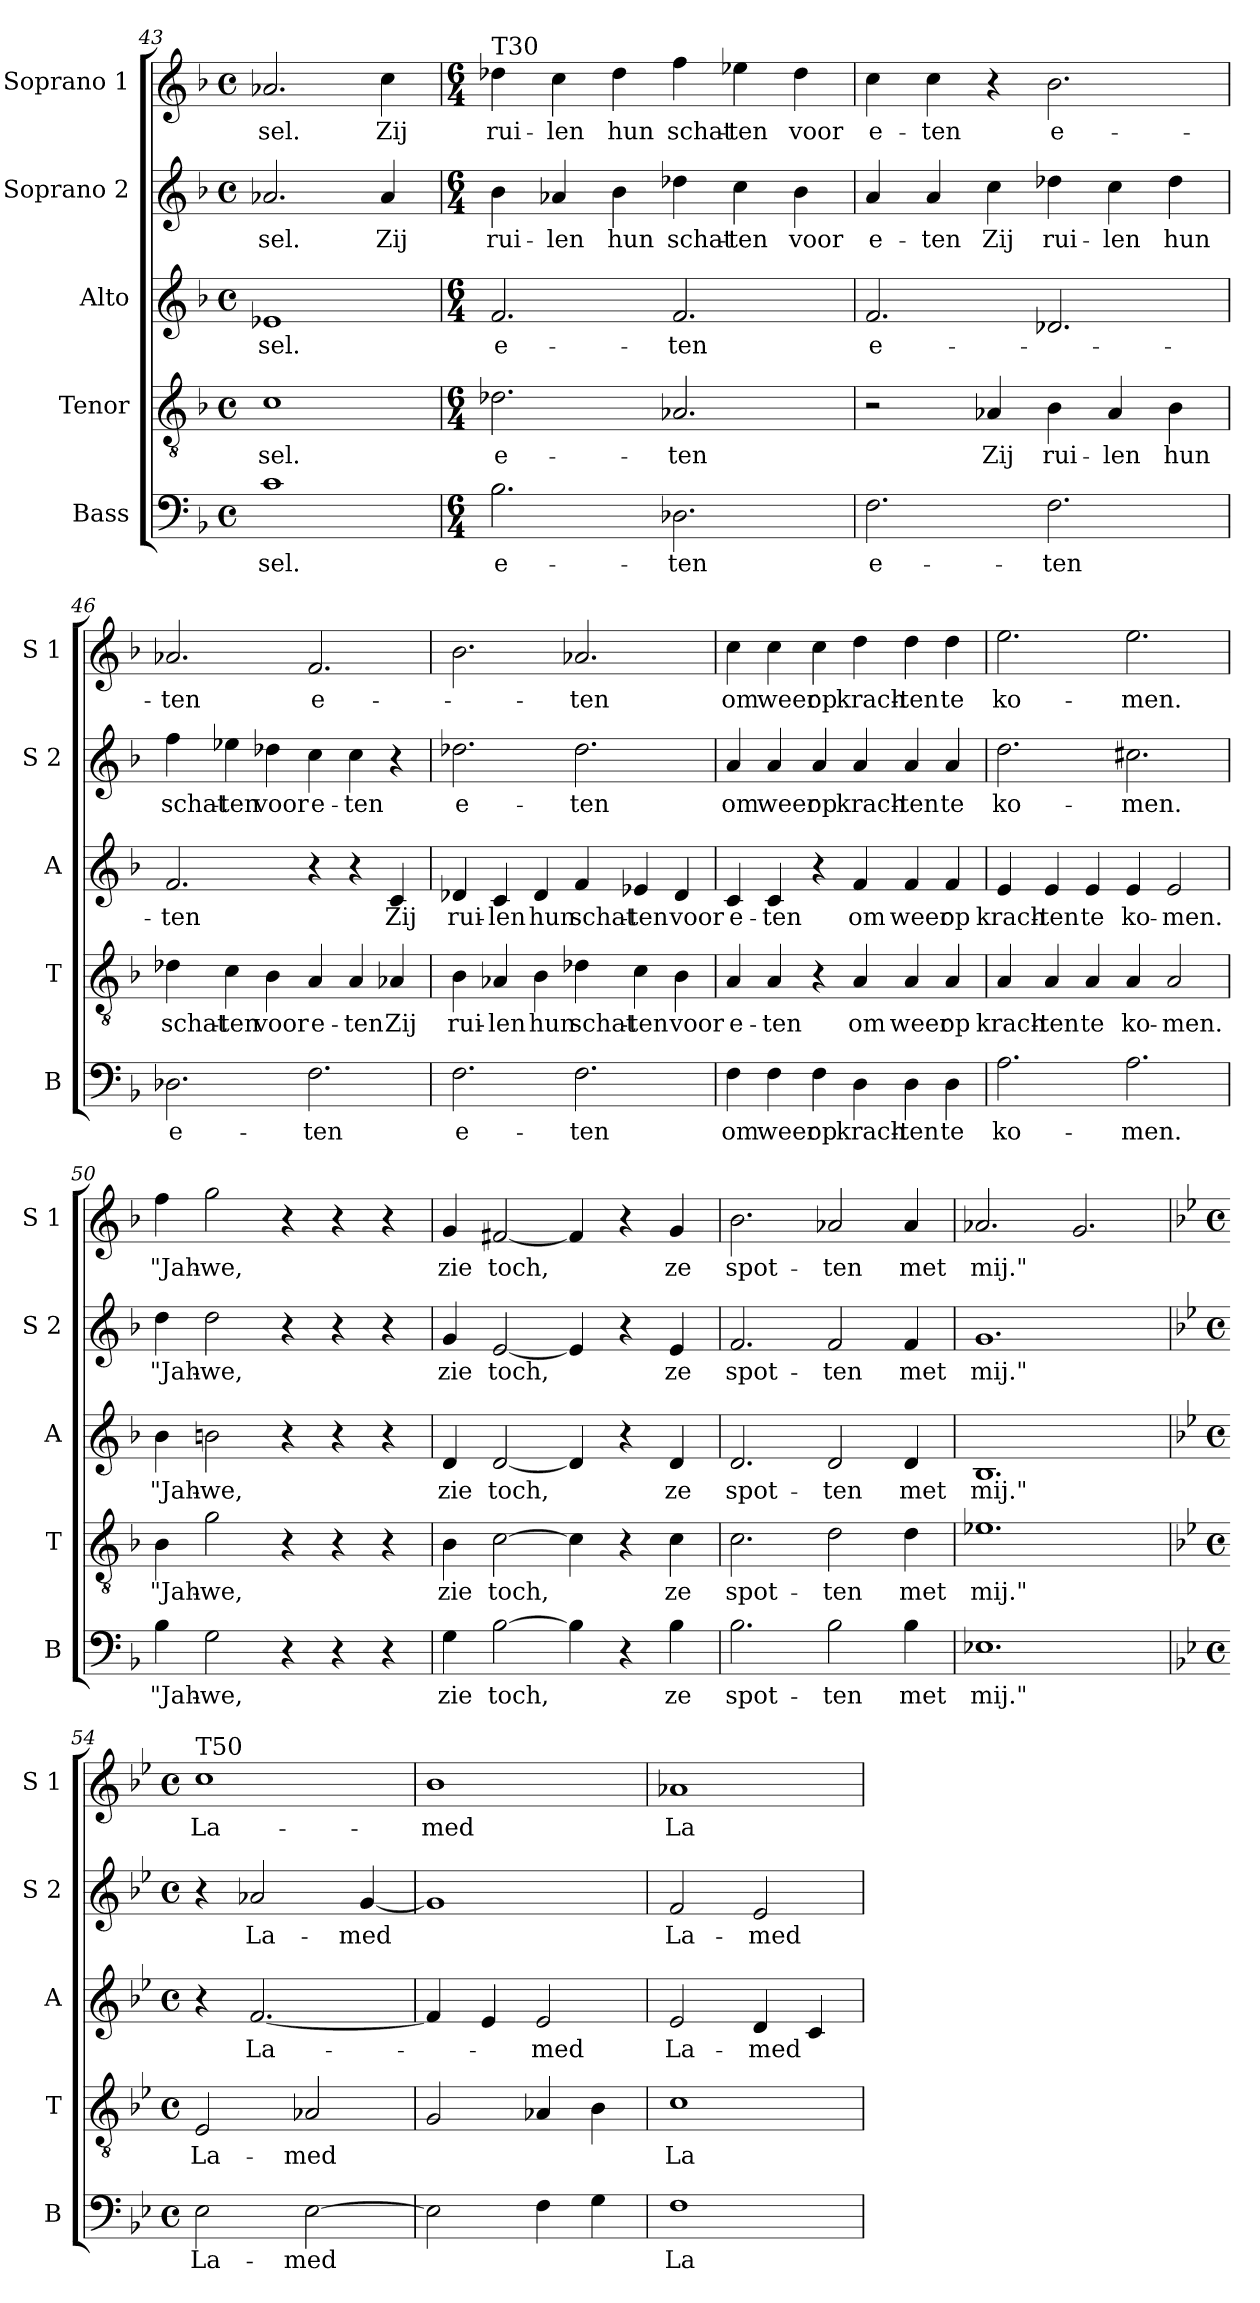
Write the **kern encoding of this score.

**kern	**text	**kern	**text	**kern	**text	**kern	**text	**kern	**text
*part5	*part5	*part4	*part4	*part3	*part3	*part2	*part2	*part1	*part1
*staff5	*staff5	*staff4	*staff4	*staff3	*staff3	*staff2	*staff2	*staff1	*staff1
*I"Bass	*	*I"Tenor	*	*I"Alto	*	*I"Soprano 2	*	*I"Soprano 1	*
*I'B	*	*I'T	*	*I'A	*	*I'S 2	*	*I'S 1	*
*clefF4	*	*clefGv2	*	*clefG2	*	*clefG2	*	*clefG2	*
*k[b-]	*	*k[b-]	*	*k[b-]	*	*k[b-]	*	*k[b-]	*
*F:	*	*F:	*	*F:	*	*F:	*	*F:	*
*M4/4	*	*M4/4	*	*M4/4	*	*M4/4	*	*M4/4	*
*met(c)	*	*met(c)	*	*met(c)	*	*met(c)	*	*met(c)	*
=43	=43	=43	=43	=43	=43	=43	=43	=43	=43
!	!LO:LY:b	!	!LO:LY:b	!	!LO:LY:b	!	!LO:LY:b	!	!LO:LY:b
1c	-sel.	1c	-sel.	1e-X	-sel.	2.a-X/	-sel.	2.a-X/	-sel.
!	!	!	!	!	!	!	!LO:LY:b	!	!LO:LY:b
.	.	.	.	.	.	4a-/	Zij	4cc\	Zij
!!LO:LB:g=z
=44	=44	=44	=44	=44	=44	=44	=44	=44	=44
*M6/4	*	*M6/4	*	*M6/4	*	*M6/4	*	*M6/4	*
!	!	!	!	!	!	!	!	!LO:TX:a:t=T30	!
!	!LO:LY:b	!	!LO:LY:b	!	!LO:LY:b	!	!LO:LY:b	!	!LO:LY:b
2.B-\	e-	2.d-X\	e-	2.f/	e-	4b-\	rui-	4dd-X\	rui-
!	!	!	!	!	!	!	!LO:LY:b	!	!LO:LY:b
.	.	.	.	.	.	4a-X/	-len	4cc\	-len
!	!	!	!	!	!	!	!LO:LY:b	!	!LO:LY:b
.	.	.	.	.	.	4b-\	hun	4dd-\	hun
!	!LO:LY:b	!	!LO:LY:b	!	!LO:LY:b	!	!LO:LY:b	!	!LO:LY:b
2.D-X\	-ten	2.A-X/	-ten	2.f/	-ten	4dd-X\	schat-	4ff\	schat-
!	!	!	!	!	!	!	!LO:LY:b	!	!LO:LY:b
.	.	.	.	.	.	4cc\	-ten	4ee-X\	-ten
!	!	!	!	!	!	!	!LO:LY:b	!	!LO:LY:b
.	.	.	.	.	.	4b-\	voor	4dd-\	voor
=45	=45	=45	=45	=45	=45	=45	=45	=45	=45
!	!LO:LY:b	!	!	!	!LO:LY:b	!	!LO:LY:b	!	!LO:LY:b
2.F\	e-	2r	.	2.f/	e-	4a/	e-	4cc\	e-
!	!	!	!	!	!	!	!LO:LY:b	!	!LO:LY:b
.	.	.	.	.	.	4a/	-ten	4cc\	-ten
!	!	!	!LO:LY:b	!	!	!	!LO:LY:b	!	!
.	.	4A-X/	Zij	.	.	4cc\	Zij	4r	.
!	!LO:LY:b	!	!LO:LY:b	!	!	!	!LO:LY:b	!	!LO:LY:b
2.F\	-ten	4B-\	rui-	2.d-X/	.	4dd-X\	rui-	2.b-\	e-
!	!	!	!LO:LY:b	!	!	!	!LO:LY:b	!	!
.	.	4A-/	-len	.	.	4cc\	-len	.	.
!	!	!	!LO:LY:b	!	!	!	!LO:LY:b	!	!
.	.	4B-\	hun	.	.	4dd-\	hun	.	.
=46	=46	=46	=46	=46	=46	=46	=46	=46	=46
!	!LO:LY:b	!	!LO:LY:b	!	!LO:LY:b	!	!LO:LY:b	!	!LO:LY:b
2.D-X\	e-	4d-X\	schat-	2.f/	-ten	4ff\	schat-	2.a-X/	-ten
!	!	!	!LO:LY:b	!	!	!	!LO:LY:b	!	!
.	.	4c\	-ten	.	.	4ee-X\	-ten	.	.
!	!	!	!LO:LY:b	!	!	!	!LO:LY:b	!	!
.	.	4B-\	voor	.	.	4dd-X\	voor	.	.
!	!LO:LY:b	!	!LO:LY:b	!	!	!	!LO:LY:b	!	!LO:LY:b
2.F\	-ten	4A/	e-	4r	.	4cc\	e-	2.f/	e-
!	!	!	!LO:LY:b	!	!	!	!LO:LY:b	!	!
.	.	4A/	-ten	4r	.	4cc\	-ten	.	.
!	!	!	!LO:LY:b	!	!LO:LY:b	!	!	!	!
.	.	4A-X/	Zij	4c/	Zij	4r	.	.	.
=47	=47	=47	=47	=47	=47	=47	=47	=47	=47
!	!LO:LY:b	!	!LO:LY:b	!	!LO:LY:b	!	!LO:LY:b	!	!
2.F\	e-	4B-\	rui-	4d-X/	rui-	2.dd-X\	e-	2.b-\	.
!	!	!	!LO:LY:b	!	!LO:LY:b	!	!	!	!
.	.	4A-X/	-len	4c/	-len	.	.	.	.
!	!	!	!LO:LY:b	!	!LO:LY:b	!	!	!	!
.	.	4B-\	hun	4d-/	hun	.	.	.	.
!	!LO:LY:b	!	!LO:LY:b	!	!LO:LY:b	!	!LO:LY:b	!	!LO:LY:b
2.F\	-ten	4d-X\	schat-	4f/	schat-	2.dd-\	-ten	2.a-X/	-ten
!	!	!	!LO:LY:b	!	!LO:LY:b	!	!	!	!
.	.	4c\	-ten	4e-X/	-ten	.	.	.	.
!	!	!	!LO:LY:b	!	!LO:LY:b	!	!	!	!
.	.	4B-\	voor	4d-/	voor	.	.	.	.
!!LO:LB:g=z
=48	=48	=48	=48	=48	=48	=48	=48	=48	=48
!	!LO:LY:b	!	!LO:LY:b	!	!LO:LY:b	!	!LO:LY:b	!	!LO:LY:b
4F\	om	4A/	e-	4c/	e-	4a/	om	4cc\	om
!	!LO:LY:b	!	!LO:LY:b	!	!LO:LY:b	!	!LO:LY:b	!	!LO:LY:b
4F\	weer	4A/	-ten	4c/	-ten	4a/	weer	4cc\	weer
!	!LO:LY:b	!	!	!	!	!	!LO:LY:b	!	!LO:LY:b
4F\	op	4r	.	4r	.	4a/	op	4cc\	op
!	!LO:LY:b	!	!LO:LY:b	!	!LO:LY:b	!	!LO:LY:b	!	!LO:LY:b
4D\	krach-	4A/	om	4f/	om	4a/	krach-	4dd\	krach-
!	!LO:LY:b	!	!LO:LY:b	!	!LO:LY:b	!	!LO:LY:b	!	!LO:LY:b
4D\	-ten	4A/	weer	4f/	weer	4a/	-ten	4dd\	-ten
!	!LO:LY:b	!	!LO:LY:b	!	!LO:LY:b	!	!LO:LY:b	!	!LO:LY:b
4D\	te	4A/	op	4f/	op	4a/	te	4dd\	te
=49	=49	=49	=49	=49	=49	=49	=49	=49	=49
!	!LO:LY:b	!	!LO:LY:b	!	!LO:LY:b	!	!LO:LY:b	!	!LO:LY:b
2.A\	ko-	4A/	krach-	4e/	krach-	2.dd\	ko-	2.ee\	ko-
!	!	!	!LO:LY:b	!	!LO:LY:b	!	!	!	!
.	.	4A/	-ten	4e/	-ten	.	.	.	.
!	!	!	!LO:LY:b	!	!LO:LY:b	!	!	!	!
.	.	4A/	te	4e/	te	.	.	.	.
!	!LO:LY:b	!	!LO:LY:b	!	!LO:LY:b	!	!LO:LY:b	!	!LO:LY:b
2.A\	-men.	4A/	ko-	4e/	ko-	2.cc#X\	-men.	2.ee\	-men.
!	!	!	!LO:LY:b	!	!LO:LY:b	!	!	!	!
.	.	2A/	-men.	2e/	-men.	.	.	.	.
=50	=50	=50	=50	=50	=50	=50	=50	=50	=50
!	!LO:LY:b	!	!LO:LY:b	!	!LO:LY:b	!	!LO:LY:b	!	!LO:LY:b
4B-\	"Jah-	4B-\	"Jah-	4b-\	"Jah-	4dd\	"Jah-	4ff\	"Jah-
!	!LO:LY:b	!	!LO:LY:b	!	!LO:LY:b	!	!LO:LY:b	!	!LO:LY:b
2G\	-we,	2g\	-we,	2bn\	-we,	2dd\	-we,	2gg\	-we,
4r	.	4r	.	4r	.	4r	.	4r	.
4r	.	4r	.	4r	.	4r	.	4r	.
4r	.	4r	.	4r	.	4r	.	4r	.
=51	=51	=51	=51	=51	=51	=51	=51	=51	=51
!	!LO:LY:b	!	!LO:LY:b	!	!LO:LY:b	!	!LO:LY:b	!	!LO:LY:b
4G\	zie	4B-\	zie	4d/	zie	4g/	zie	4g/	zie
!	!LO:LY:b	!	!LO:LY:b	!	!LO:LY:b	!	!LO:LY:b	!	!LO:LY:b
[2B-\	toch,	[2c\	toch,	[2d/	toch,	[2e/	toch,	[2f#X/	toch,
4B-\]	.	4c\]	.	4d/]	.	4e/]	.	4f#/]	.
4r	.	4r	.	4r	.	4r	.	4r	.
!	!LO:LY:b	!	!LO:LY:b	!	!LO:LY:b	!	!LO:LY:b	!	!LO:LY:b
4B-\	ze	4c\	ze	4d/	ze	4e/	ze	4g/	ze
!!LO:PB:g=z
=52	=52	=52	=52	=52	=52	=52	=52	=52	=52
!	!LO:LY:b	!	!LO:LY:b	!	!LO:LY:b	!	!LO:LY:b	!	!LO:LY:b
2.B-\	spot-	2.c\	spot-	2.d/	spot-	2.f/	spot-	2.b-\	spot-
!	!LO:LY:b	!	!LO:LY:b	!	!LO:LY:b	!	!LO:LY:b	!	!LO:LY:b
2B-\	-ten	2d\	-ten	2d/	-ten	2f/	-ten	2a-X/	-ten
!	!LO:LY:b	!	!LO:LY:b	!	!LO:LY:b	!	!LO:LY:b	!	!LO:LY:b
4B-\	met	4d\	met	4d/	met	4f/	met	4a-/	met
=53	=53	=53	=53	=53	=53	=53	=53	=53	=53
!	!LO:LY:b	!	!LO:LY:b	!	!LO:LY:b	!	!LO:LY:b	!	!LO:LY:b
1.E-X	mij."	1.e-X	mij."	1.B-	mij."	1.g	mij."	2.a-X/	mij."
.	.	.	.	.	.	.	.	2.g/	.
=54	=54	=54	=54	=54	=54	=54	=54	=54	=54
*k[b-e-]	*	*k[b-e-]	*	*k[b-e-]	*	*k[b-e-]	*	*k[b-e-]	*
*B-:	*	*B-:	*	*B-:	*	*B-:	*	*B-:	*
*M4/4	*	*M4/4	*	*M4/4	*	*M4/4	*	*M4/4	*
*met(c)	*	*met(c)	*	*met(c)	*	*met(c)	*	*met(c)	*
!	!	!	!	!	!	!	!	!LO:TX:a:t=T50	!
!	!LO:LY:b	!	!LO:LY:b	!	!	!	!	!	!LO:LY:b
2E-\	La-	2E-/	La-	4r	.	4r	.	1cc	La-
!	!	!	!	!	!LO:LY:b	!	!LO:LY:b	!	!
.	.	.	.	[2.f/	La-	2a-X/	La-	.	.
!	!LO:LY:b	!	!LO:LY:b	!	!	!	!	!	!
[2E-\	-med	2A-X/	-med	.	.	.	.	.	.
!	!	!	!	!	!	!	!LO:LY:b	!	!
.	.	.	.	.	.	[4g/	-med	.	.
=55	=55	=55	=55	=55	=55	=55	=55	=55	=55
!	!	!	!	!	!	!	!	!	!LO:LY:b
2E-\]	.	2G/	.	4f/]	.	1g]	.	1b-	-med
.	.	.	.	4e-/	.	.	.	.	.
!	!	!	!	!	!LO:LY:b	!	!	!	!
4F\	.	4A-X/	.	2e-/	-med	.	.	.	.
4G\	.	4B-\	.	.	.	.	.	.	.
=56	=56	=56	=56	=56	=56	=56	=56	=56	=56
!	!LO:LY:b	!	!LO:LY:b	!	!LO:LY:b	!	!LO:LY:b	!	!LO:LY:b
1F	La-	1c	La-	2e-/	La-	2f/	La-	1a-X	La-
!	!	!	!	!	!LO:LY:b	!	!LO:LY:b	!	!
.	.	.	.	4d/	-med	2e-/	-med	.	.
.	.	.	.	4c/	.	.	.	.	.
=	=	=	=	=	=	=	=	=	=
*-	*-	*-	*-	*-	*-	*-	*-	*-	*-
